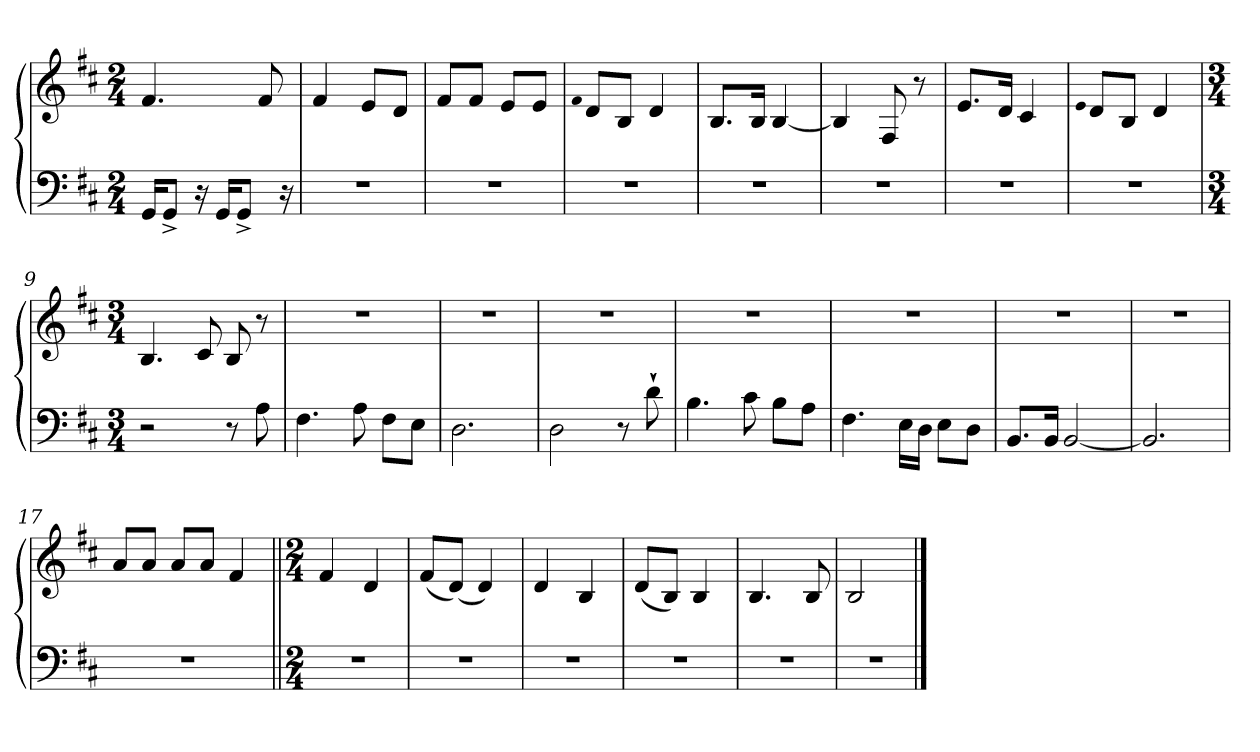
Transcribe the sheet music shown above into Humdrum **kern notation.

**kern	**kern
*part1	*part1
*staff2	*staff1
*clefF4	*clefG2
*k[f#c#]	*k[f#c#]
*M2/4	*M2/4
=1	=1
16GG/KL	4.f#/
8GG^/J	.
16r	.
16GG/KL	.
8GG^/J	.
.	8f#/
16r	.
=2	=2
2r	4f#/
.	8e/L
.	8d/J
=3	=3
2r	8f#/L
.	8f#/J
.	8e/L
.	8e/J
=4	=4
.	qf#
2r	8d/L
.	8B/J
.	4d/
=5	=5
2r	8.B/L
.	16B/Jk
.	[4B/
=6	=6
2r	4B/]
.	8F#/
.	8r
=7	=7
2r	8.e/L
.	16d/Jk
.	4c#/
=8	=8
.	qe
2r	8d/L
.	8B/J
.	4d/
=9	=9
*M3/4	*M3/4
2r	4.B/
.	8c#/
8r	8B/
8A\	8r
=10	=10
4.F#\	2.r
8A\	.
8F#\L	.
8E\J	.
=11	=11
2.D\	2.r
=12	=12
2D\	2.r
8r	.
8d`\	.
=13	=13
4.B\	2.r
8c#\	.
8B\L	.
8A\J	.
=14	=14
4.F#\	2.r
16E\LL	.
16D\JJ	.
8E\L	.
8D\J	.
=15	=15
8.BB/L	2.r
16BB/Jk	.
[2BB/	.
=16	=16
2.BB/]	2.r
=17	=17
2.r	8a/L
.	8a/J
.	8a/L
.	8a/J
.	4f#/
=18||	=18||
*M2/4	*M2/4
2r	4f#/
.	4d/
=19	=19
2r	(8f#/L
.	(8d/J)
.	4d/)
=20	=20
2r	4d/
.	4B/
=21	=21
2r	(8d/L
.	8B/J)
.	4B/
=22	=22
2r	4.B/
.	8B/
=23	=23
2r	2B/
==	==
*-	*-
